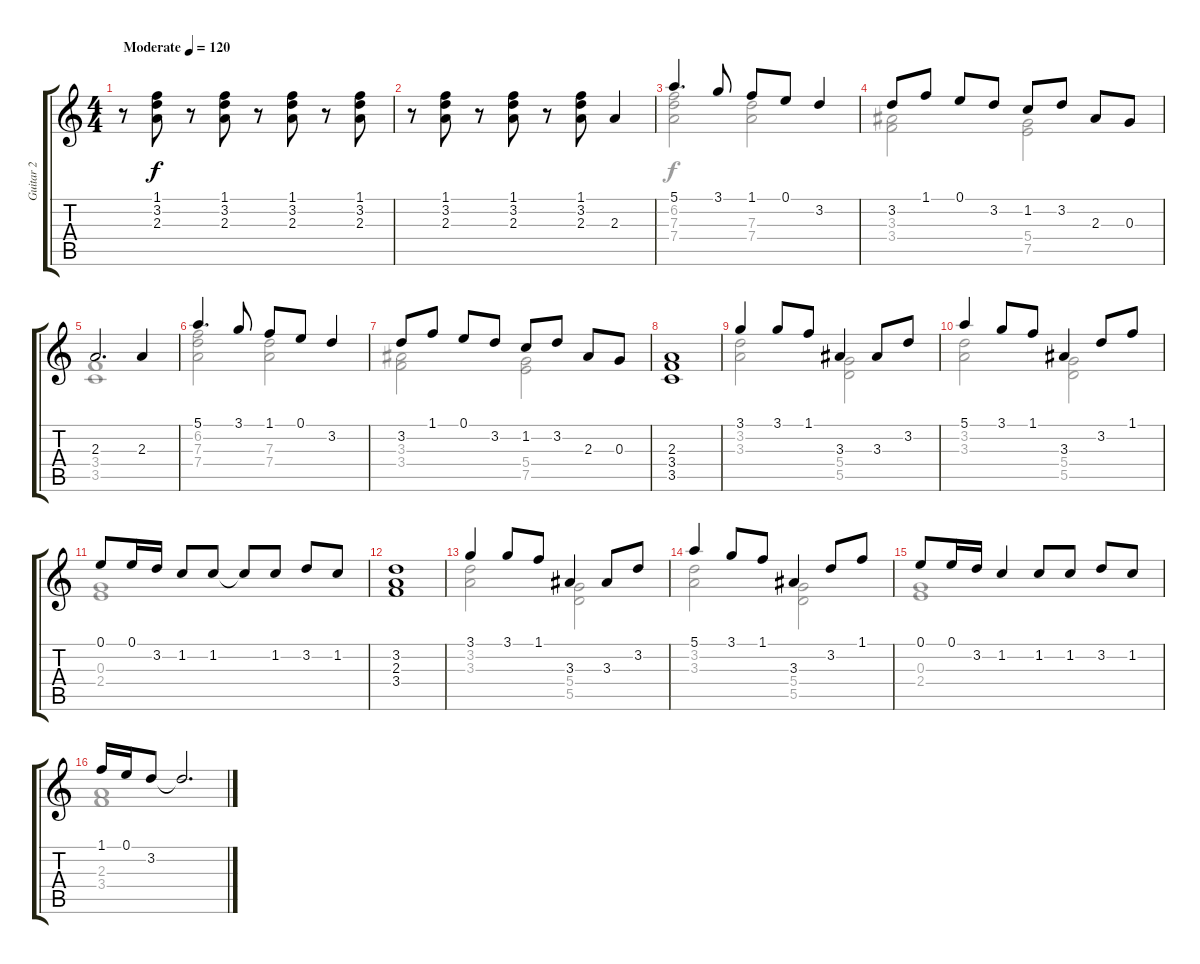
\track ("Guitar 2" "Guitar 2") {instrument acousticguitarsteel}
\staff {score tabs}
\tuning (E4 B3 G3 D3 A2 E2) {hide}
\voice
\ts (4 4)
\tempo (120 "Moderate")
\clef g2
\ks c
r.8{dy f instrument acousticguitarsteel} (1.1 3.2 2.3).8 r.8 (1.1 3.2 2.3).8 r.8 (1.1 3.2 2.3).8 r.8 (1.1 3.2 2.3).8 |
r.8 (1.1 3.2 2.3).8 r.8 (1.1 3.2 2.3).8 r.8 (1.1 3.2 2.3).8 2.3.4 |
5.1.4{d} 3.1.8 1.1.8 0.1.8 3.2.4 |
3.2.8 1.1.8 0.1.8 3.2.8 1.2.8 3.2.8 2.3.8 0.3.8 |
2.3.2{d} 2.3.4 |
5.1.4{d} 3.1.8 1.1.8 0.1.8 3.2.4 |
3.2.8 1.1.8 0.1.8 3.2.8 1.2.8 3.2.8 2.3.8 0.3.8 |
(2.3 3.4 3.5).1 |
3.1.4 3.1.8 1.1.8 3.3.4 3.3.8 3.2.8 |
5.1.4 3.1.8 1.1.8 3.3.4 3.2.8 1.1.8 |
0.1.8 0.1.16 3.2.16 1.2.8 1.2.8 1.2{t}.8 1.2.8 3.2.8 1.2.8 |
(3.2 2.3 3.4).1 |
3.1.4 3.1.8 1.1.8 3.3.4 3.3.8 3.2.8 |
5.1.4 3.1.8 1.1.8 3.3.4 3.2.8 1.1.8 |
0.1.8 0.1.16 3.2.16 1.2.4 1.2.8 1.2.8 3.2.8 1.2.8 |
1.1.16 0.1.16 3.2.8 3.2{t}.2{d}
\voice
\clef g2
\ottava regular
\simile none
\ks c
|
|
(6.2 7.3 7.4).2 (7.3 7.4).2 |
(3.3 3.4).2 (5.4 7.5).2 |
(3.4 3.5).1 |
(6.2 7.3 7.4).2 (7.3 7.4).2 |
(3.3 3.4).2 (5.4 7.5).2 |
|
(3.2 3.3).2 (5.4 5.5).2 |
(3.2 3.3).2 (5.4 5.5).2 |
(0.3 2.4).1 |
|
(3.2 3.3).2 (5.4 5.5).2 |
(3.2 3.3).2 (5.4 5.5).2 |
(0.3 2.4).1 |
(2.3 3.4).1
